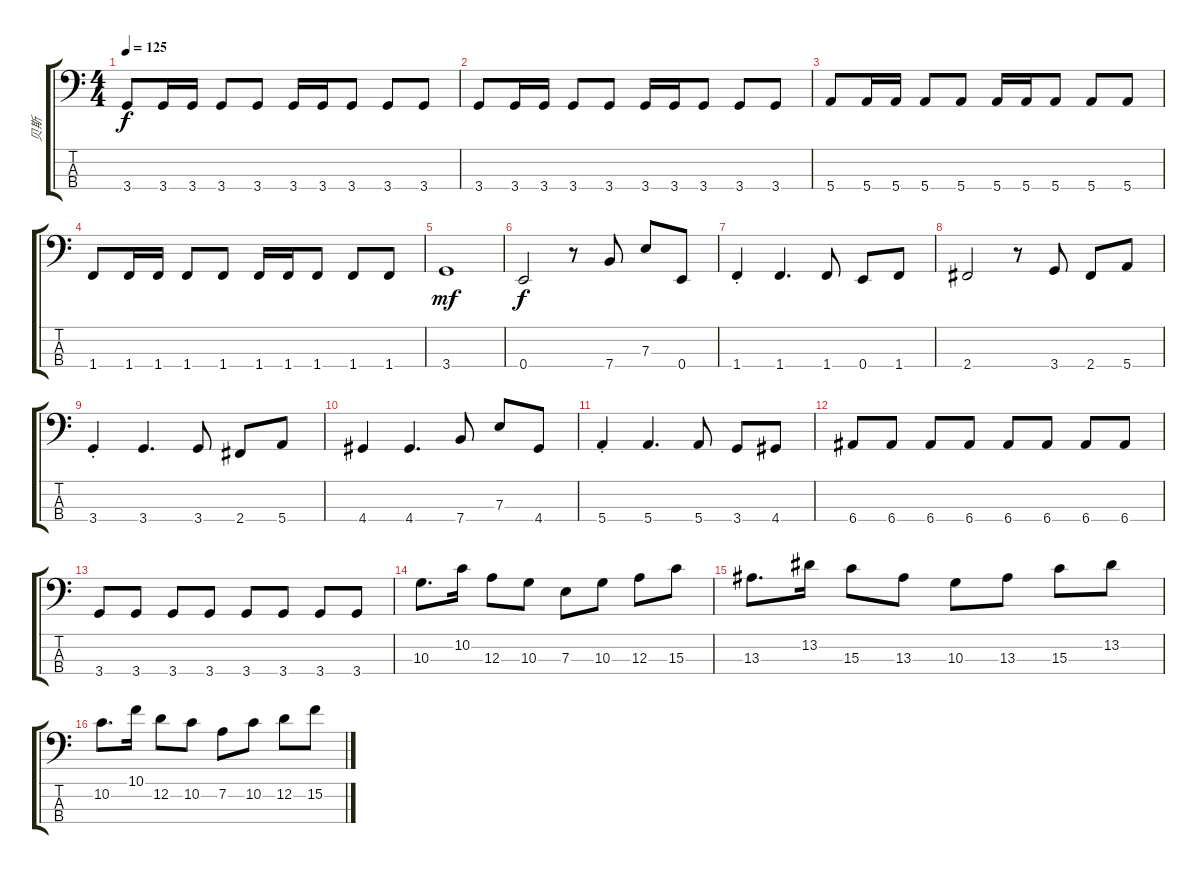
\track ("贝斯" "贝斯") {instrument electricbassfinger}
\staff {score tabs}
\tuning (G2 D2 A1 E1) {hide}
\ts (4 4)
\tempo 125
\clef f4
\ks c
3.4.8{dy f} 3.4.16 3.4.16 3.4.8 3.4.8 3.4.16 3.4.16 3.4.8 3.4.8 3.4.8 |
3.4.8 3.4.16 3.4.16 3.4.8 3.4.8 3.4.16 3.4.16 3.4.8 3.4.8 3.4.8 |
5.4.8 5.4.16 5.4.16 5.4.8 5.4.8 5.4.16 5.4.16 5.4.8 5.4.8 5.4.8 |
1.4.8 1.4.16 1.4.16 1.4.8 1.4.8 1.4.16 1.4.16 1.4.8 1.4.8 1.4.8 |
3.4.1{dy mf} |
0.4.2{dy f} r.8 7.4.8 7.3.8 0.4.8 |
1.4{st}.4 1.4.4{d} 1.4.8 0.4.8 1.4.8 |
2.4.2 r.8 3.4.8 2.4.8 5.4.8 |
3.4{st}.4 3.4.4{d} 3.4.8 2.4.8 5.4.8 |
4.4.4 4.4.4{d} 7.4.8 7.3.8 4.4.8 |
5.4{st}.4 5.4.4{d} 5.4.8 3.4.8 4.4.8 |
6.4.8 6.4.8 6.4.8 6.4.8 6.4.8 6.4.8 6.4.8 6.4.8 |
3.4.8 3.4.8 3.4.8 3.4.8 3.4.8 3.4.8 3.4.8 3.4.8 |
10.3.8{d} 10.2.16 12.3.8 10.3.8 7.3.8 10.3.8 12.3.8 15.3.8 |
13.3.8{d} 13.2.16 15.3.8 13.3.8 10.3.8 13.3.8 15.3.8 13.2.8 |
10.2.8{d} 10.1.16 12.2.8 10.2.8 7.2.8 10.2.8 12.2.8 15.2.8
